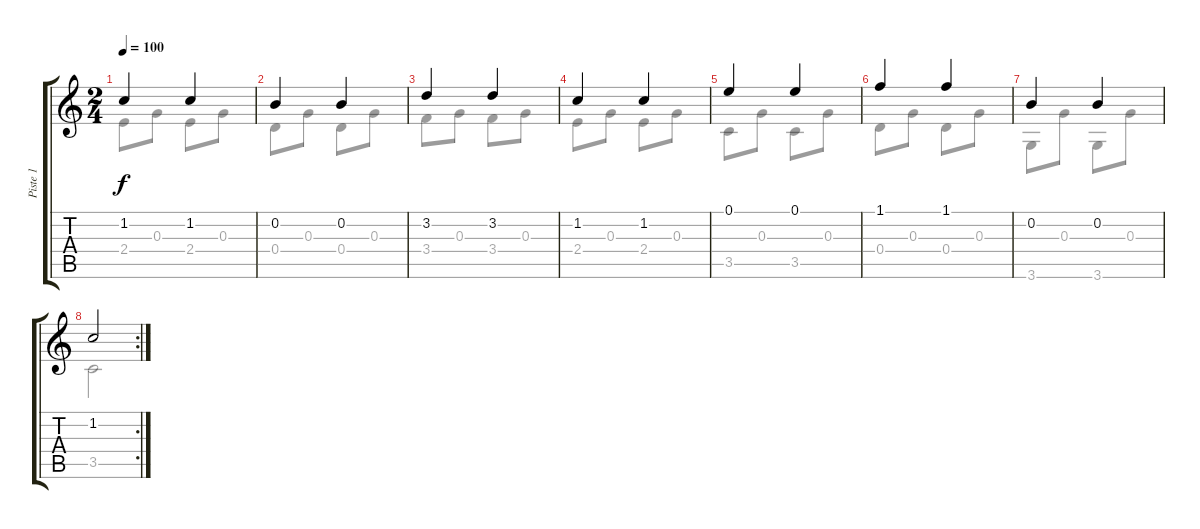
\track ("Piste 1" "Piste 1") {instrument acousticguitarsteel}
\staff {score tabs}
\tuning (E4 B3 G3 D3 A2 E2) {hide}
\voice
\ts (2 4)
\tempo 100
\clef g2
\ks c
1.2.4{dy f} 1.2.4 |
0.2.4 0.2.4 |
3.2.4 3.2.4 |
1.2.4 1.2.4 |
0.1.4 0.1.4 |
1.1.4 1.1.4 |
0.2.4 0.2.4 |
\rc 2
1.2.2
\voice
\clef g2
\ottava regular
\simile none
\ks c
2.4.8{dy f} 0.3.8 2.4.8 0.3.8 |
0.4.8 0.3.8 0.4.8 0.3.8 |
3.4.8 0.3.8 3.4.8 0.3.8 |
2.4.8 0.3.8 2.4.8 0.3.8 |
3.5.8 0.3.8 3.5.8 0.3.8 |
0.4.8 0.3.8 0.4.8 0.3.8 |
3.6.8 0.3.8 3.6.8 0.3.8 |
3.5.2
